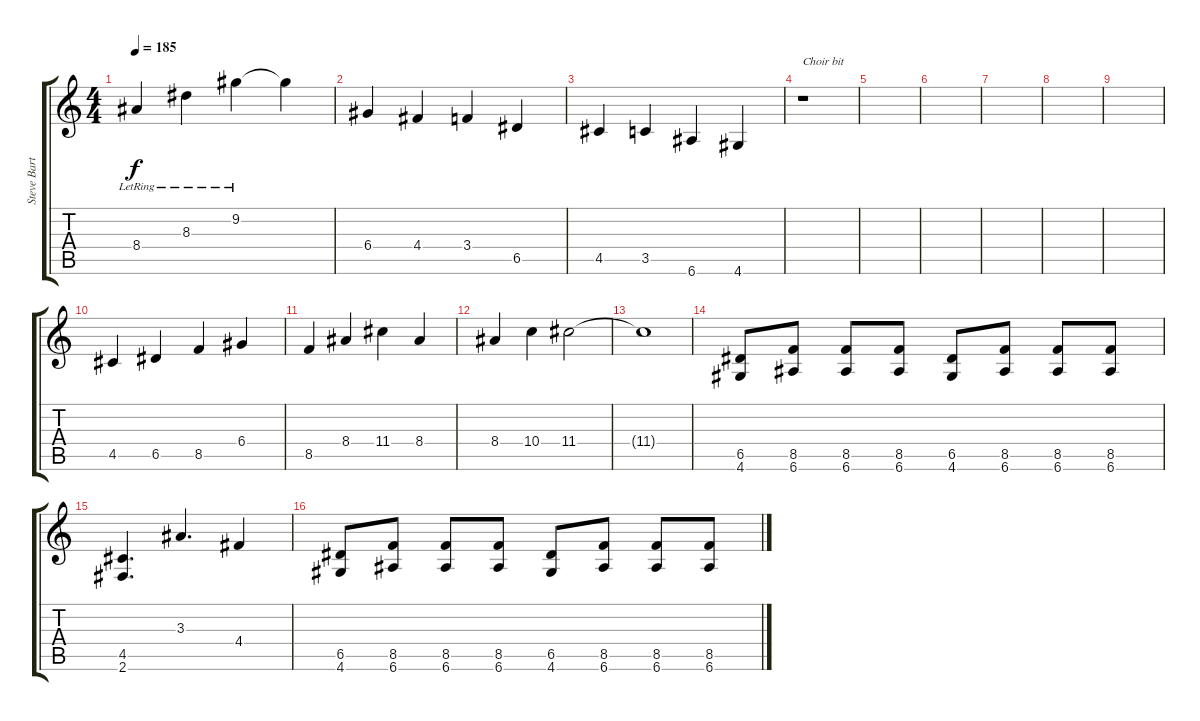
\track ("Steve Bartek" "Steve Bart") {instrument distortionguitar}
\staff {score tabs}
\tuning (E4 B3 G3 D3 A2 E2) {hide}
\ts (4 4)
\tempo 185
\clef g2
\ks c
8.4{lr}.4{dy f} 8.3{lr}.4 9.2{lr}.4 9.2{t}.4 |
6.4.4 4.4.4 3.4.4 6.5.4 |
4.5.4 3.5.4 6.6.4 4.6.4 |
r.1{txt "Choir bit"} |
|
|
|
|
|
4.5.4 6.5.4 8.5.4 6.4.4 |
8.5.4 8.4.4 11.4.4 8.4.4 |
8.4.4 10.4.4 11.4.2 |
11.4{t}.1 |
(6.5 4.6).8 (8.5 6.6).8 (8.5 6.6).8 (8.5 6.6).8 (6.5 4.6).8 (8.5 6.6).8 (8.5 6.6).8 (8.5 6.6).8 |
(4.5 2.6).4{d} 3.3.4{d} 4.4.4 |
(6.5 4.6).8 (8.5 6.6).8 (8.5 6.6).8 (8.5 6.6).8 (6.5 4.6).8 (8.5 6.6).8 (8.5 6.6).8 (8.5 6.6).8
